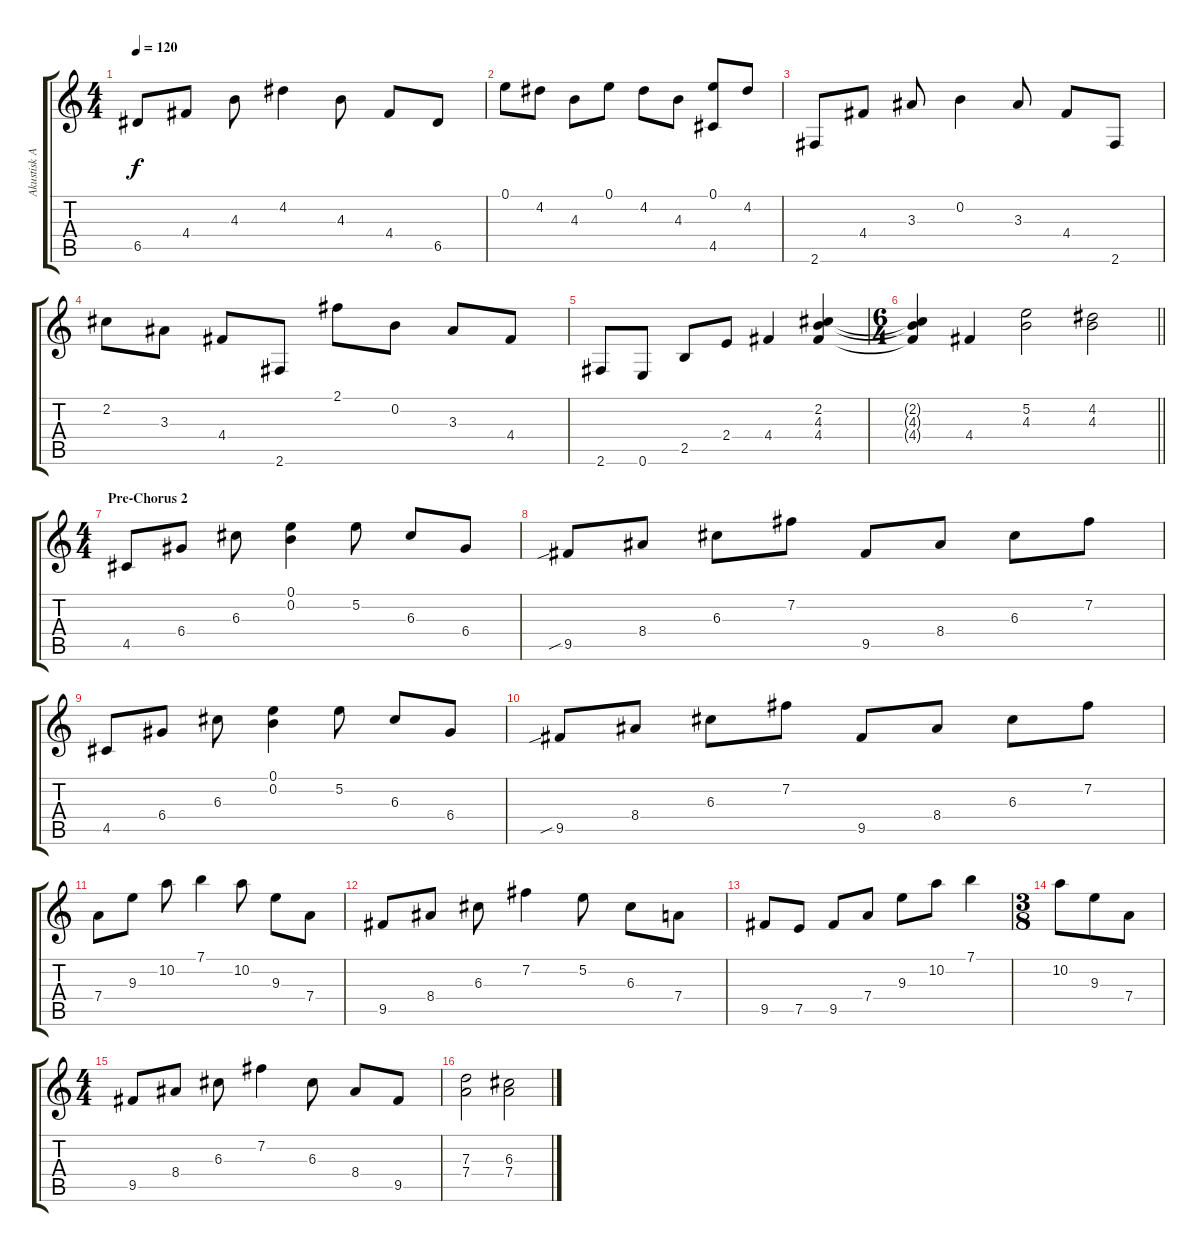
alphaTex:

\track ("Akustisk Aske" "Akustisk A") {instrument acousticguitarsteel}
\staff {score tabs}
\tuning (E4 B3 G3 D3 A2 E2) {hide}
\ts (4 4)
\tempo 120
\clef g2
\ks c
6.5.8{dy f} 4.4.8 4.3.8 4.2.4 4.3.8 4.4.8 6.5.8 |
0.1.8 4.2.8 4.3.8 0.1.8 4.2.8 4.3.8 (0.1 4.5).8 4.2.8 |
2.6.8 4.4.8 3.3.8 0.2.4 3.3.8 4.4.8 2.6.8 |
2.2.8 3.3.8 4.4.8 2.6.8 2.1.8 0.2.8 3.3.8 4.4.8 |
2.6.8 0.6.8 2.5.8 2.4.8 4.4.4 (2.2 4.3 4.4).4 |
\ts (6 4)
\barLineRight lightlight
(2.2{t} 4.3{t} 4.4{t}).4 4.4.4 (5.2 4.3).2 (4.2 4.3).2 |
\ts (4 4)
\section ("" "Pre-Chorus 2")
4.5.8 6.4.8 6.3.8 (0.1 0.2).4 5.2.8 6.3.8 6.4.8 |
9.5{sib}.8 8.4.8 6.3.8 7.2.8 9.5.8 8.4.8 6.3.8 7.2.8 |
4.5.8 6.4.8 6.3.8 (0.1 0.2).4 5.2.8 6.3.8 6.4.8 |
9.5{sib}.8 8.4.8 6.3.8 7.2.8 9.5.8 8.4.8 6.3.8 7.2.8 |
7.4.8 9.3.8 10.2.8 7.1.4 10.2.8 9.3.8 7.4.8 |
9.5.8 8.4.8 6.3.8 7.2.4 5.2.8 6.3.8 7.4.8 |
9.5.8 7.5.8 9.5.8 7.4.8 9.3.8 10.2.8 7.1.4 |
\ts (3 8)
10.2.8 9.3.8 7.4.8 |
\ts (4 4)
9.5.8 8.4.8 6.3.8 7.2.4 6.3.8 8.4.8 9.5.8 |
(7.3 7.4).2 (6.3 7.4).2
